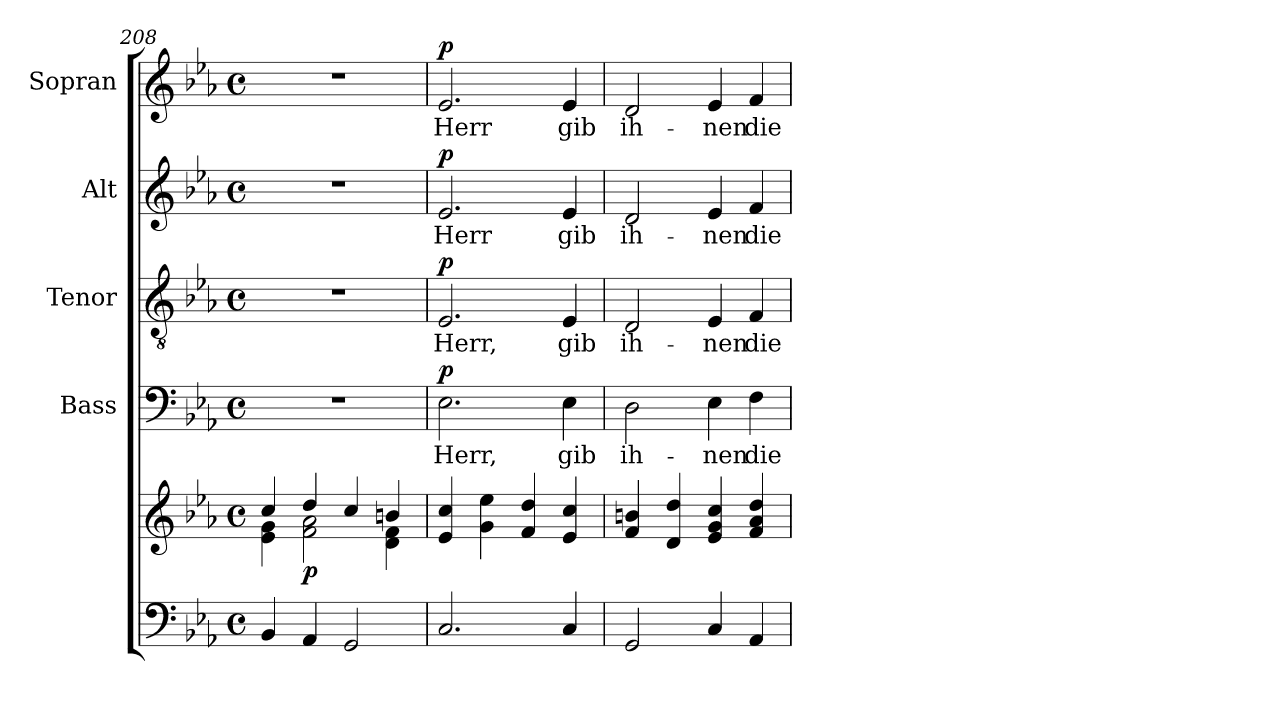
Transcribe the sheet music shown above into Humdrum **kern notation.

**kern	**kern	**dynam	**kern	**text	**dynam	**kern	**text	**dynam	**kern	**text	**dynam	**kern	**text	**dynam
*part5	*part5	*part5	*part4	*part4	*part4	*part3	*part3	*part3	*part2	*part2	*part2	*part1	*part1	*part1
*staff6	*staff5	*staff5/6	*staff4	*staff4	*staff4	*staff3	*staff3	*staff3	*staff2	*staff2	*staff2	*staff1	*staff1	*staff1
*	*	*	*I"Bass	*	*	*I"Tenor	*	*	*I"Alt	*	*	*I"Sopran	*	*
*	*	*	*I'B.	*	*	*I'T.	*	*	*I'A.	*	*	*I'S.	*	*
*clefF4	*clefG2	*	*clefF4	*	*	*clefGv2	*	*	*clefG2	*	*	*clefG2	*	*
*k[b-e-a-]	*k[b-e-a-]	*	*k[b-e-a-]	*	*	*k[b-e-a-]	*	*	*k[b-e-a-]	*	*	*k[b-e-a-]	*	*
*E-:	*E-:	*	*E-:	*	*	*E-:	*	*	*E-:	*	*	*E-:	*	*
*M4/4	*M4/4	*	*M4/4	*	*	*M4/4	*	*	*M4/4	*	*	*M4/4	*	*
*met(c)	*met(c)	*	*met(c)	*	*	*met(c)	*	*	*met(c)	*	*	*met(c)	*	*
=208	=208	=208	=208	=208	=208	=208	=208	=208	=208	=208	=208	=208	=208	=208
*	*^	*	*	*	*	*	*	*	*	*	*	*	*	*
4BB-/	4cc/	4e-\ 4g\	.	1r	.	.	1r	.	.	1r	.	.	1r	.	.
!	!	!	!LO:DY:b	!	!	!	!	!	!	!	!	!	!	!	!
4AA-/	4dd/	2f\ 2a-\	p	.	.	.	.	.	.	.	.	.	.	.	.
2GG/	4cc/	.	.	.	.	.	.	.	.	.	.	.	.	.	.
.	4bn/	4d\ 4f\	.	.	.	.	.	.	.	.	.	.	.	.	.
!!LO:LB:g=z
=209	=209	=209	=209	=209	=209	=209	=209	=209	=209	=209	=209	=209	=209	=209	=209
!	!	!	!	!	!LO:LY:b	!LO:DY:a	!	!LO:LY:b	!LO:DY:a	!	!LO:LY:b	!LO:DY:a	!	!LO:LY:b	!LO:DY:a
*	*v	*v	*	*	*	*	*	*	*	*	*	*	*	*	*
2.C/	4e-/ 4cc/	.	2.E-\	Herr,	p	2.E-/	Herr,	p	2.e-/	Herr	p	2.e-/	Herr	p
.	4g\ 4ee-\	.	.	.	.	.	.	.	.	.	.	.	.	.
.	4f/ 4dd/	.	.	.	.	.	.	.	.	.	.	.	.	.
!	!	!	!	!LO:LY:b	!	!	!LO:LY:b	!	!	!LO:LY:b	!	!	!LO:LY:b	!
4C/	4e-/ 4cc/	.	4E-\	gib	.	4E-/	gib	.	4e-/	gib	.	4e-/	gib	.
=210	=210	=210	=210	=210	=210	=210	=210	=210	=210	=210	=210	=210	=210	=210
!	!	!	!	!LO:LY:b	!	!	!LO:LY:b	!	!	!LO:LY:b	!	!	!LO:LY:b	!
2GG/	4f/ 4bn/	.	2D\	ih-	.	2D/	ih-	.	2d/	ih-	.	2d/	ih-	.
.	4d/ 4dd/	.	.	.	.	.	.	.	.	.	.	.	.	.
!	!	!	!	!LO:LY:b	!	!	!LO:LY:b	!	!	!LO:LY:b	!	!	!LO:LY:b	!
4C/	4e-/ 4g/ 4cc/	.	4E-\	-nen	.	4E-/	-nen	.	4e-/	-nen	.	4e-/	-nen	.
!	!	!	!	!LO:LY:b	!	!	!LO:LY:b	!	!	!LO:LY:b	!	!	!LO:LY:b	!
4AA-/	4f/ 4a-/ 4dd/	.	4F\	die	.	4F/	die	.	4f/	die	.	4f/	die	.
=	=	=	=	=	=	=	=	=	=	=	=	=	=	=
*-	*-	*-	*-	*-	*-	*-	*-	*-	*-	*-	*-	*-	*-	*-
